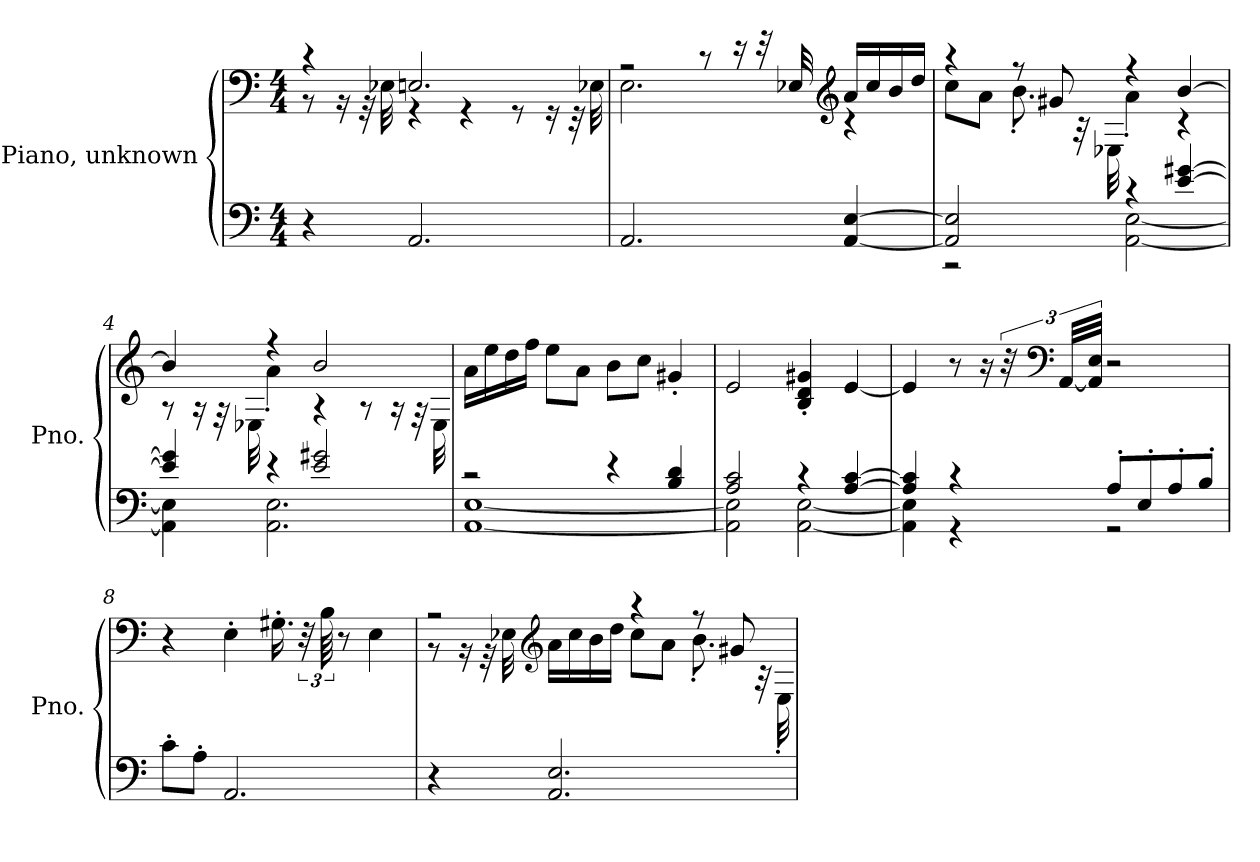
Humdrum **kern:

**kern	**kern
*part1	*part1
*staff2	*staff1
*I"Piano, unknown	*
*I'Pno.	*
*clefF4	*clefF4
*k[]	*k[]
*M4/4	*M4/4
*MM120	*MM120
=1	=1
*	*^
4r	4r	8r
.	.	16r
.	.	32r
.	.	32E-X\
2.AA/	2.En/	4r
.	.	4r
.	.	8r
.	.	16r
.	.	32r
.	.	32E-X\
=2	=2	=2
2.AA/	2r	2.E\
.	8r	.
.	16r	.
.	32r	.
.	32E-X/	.
*	*clefG2	*
[4AA/ [4E/	16a/LL	4r
.	16cc/	.
.	16b/	.
.	16dd/JJ	.
=3	=3	=3
*^	*	*
2AA/] 2E/]	2r	4r	8cc\L
.	.	.	8a\J
.	.	8r	8.b'\
.	.	8g#X/	.
.	.	.	32r
.	.	.	32E-X\
4r	[2AA\ [2E\	4r	4a'\
[4e/ [4g#X/	.	[4b/	4r
!!LO:LB:g=z	!!
=4	=4	=4	=4
4e/] 4g#/]	4AA\] 4E\]	4b/]	8r
.	.	.	16r
.	.	.	32r
.	.	.	32E-X\
4r	2.AA\ 2.E\	4r	4a'\
2e/ 2g#X/	.	2b/	4r
.	.	.	8r
.	.	.	16r
.	.	.	32r
.	.	.	32E-\
*	*	*v	*v
=5	=5	=5
2r	[1AA [1E	16a\LL
.	.	16ee\
.	.	16dd\
.	.	16ff\JJ
.	.	8ee\L
.	.	8a\J
4r	.	8b\L
.	.	8cc\J
4B/ 4d/	.	4g#X'/
=6	=6	=6
2A/ 2c/	2AA\] 2E\]	2e/
4r	[2AA\ [2E\	4B/' 4d/' 4g#X/'
[4A/ [4c/	.	[4e/
=7	=7	=7
4A/] 4c/]	4AA\] 4E\]	4e/]
4r	4r	8r
.	.	16r
.	.	48r
*	*	*clefF4
.	.	[48AA/LLL
.	.	48AA/] 48E/JJJ
8A'/L	2r	2r
8E'/	.	.
8A'/	.	.
8B'/J	.	.
*v	*v	*
!!LO:LB:g=z
=8	=8
8c'\L	4r
8A'\J	.
2.AA/	4E'\
.	16.G#X'\
.	48r
.	96B\
.	8r
.	4E\
=9	=9
*	*^
4r	2r	8r
.	.	16r
.	.	32r
.	.	32E-X\
*	*clefG2	*
2.AA/ 2.E/	.	16a\LL
.	.	16cc\
.	.	16b\
.	.	16dd\JJ
.	4r	8cc\L
.	.	8a\J
.	8r	8.b'\
.	8g#X/	.
.	.	32r
.	.	32E-'\
*	*v	*v
=	=
*-	*-
